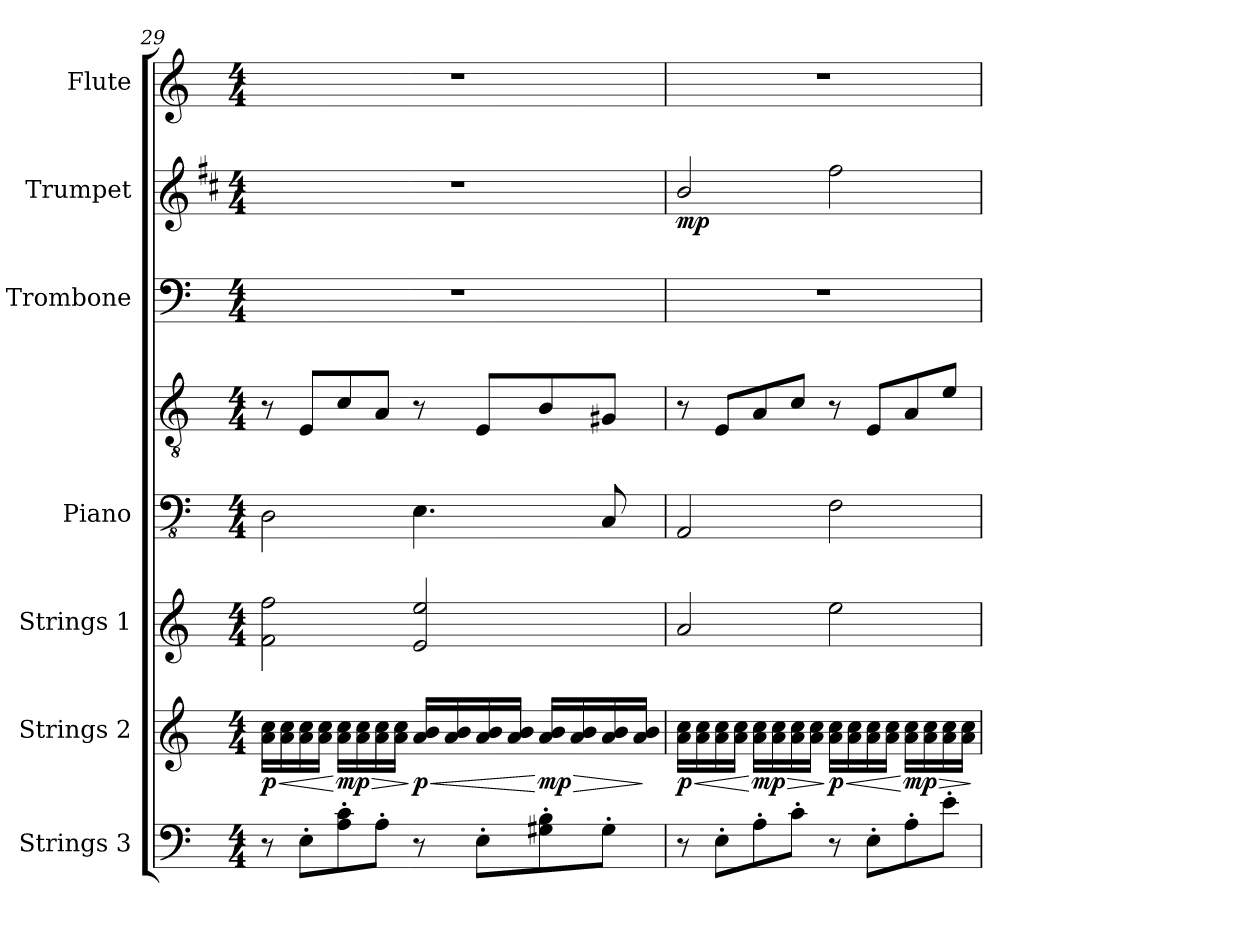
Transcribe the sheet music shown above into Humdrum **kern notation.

**kern	**kern	**dynam	**kern	**kern	**kern	**kern	**kern	**dynam	**kern
*part7	*part6	*part6	*part5	*part4	*part4	*part3	*part2	*part2	*part1
*staff8	*staff7	*staff7	*staff6	*staff5	*staff4	*staff3	*staff2	*staff2	*staff1
*I"Strings 3	*I"Strings 2	*	*I"Strings 1	*I"Piano	*	*I"Trombone	*I"Trumpet	*	*I"Flute
*I'St. 3	*I'St. 2	*	*I'St. 1	*I'Pno.	*	*I'Tbn.	*I'Tpt.	*	*I'Fl.
*clefF4	*clefG2	*	*clefG2	*clefFv4	*clefGv2	*clefF4	*clefG2	*	*clefG2
*	*	*	*	*	*	*	*ITrd1c2	*	*
*k[]	*k[]	*	*k[]	*k[]	*k[]	*k[]	*k[]	*	*k[]
*M4/4	*M4/4	*	*M4/4	*M4/4	*M4/4	*M4/4	*M4/4	*	*M4/4
=29	=29	=29	=29	=29	=29	=29	=29	=29	=29
!	!	!LO:HP:b	!	!	!	!	!	!	!
!	!	!LO:DY:n=1:b	!	!	!	!	!	!	!
8r	16a\ 16cc\LL	< p	2f\ 2ff\	2DD\	8r	1r	1r	.	1r
.	16a\ 16cc\	.	.	.	.	.	.	.	.
8E'\L	16a\ 16cc\	.	.	.	8E/L	.	.	.	.
.	16a\ 16cc\JJ	.	.	.	.	.	.	.	.
!	!	!LO:HP:n=1:b	!	!	!	!	!	!	!
!	!	!LO:DY:n=2:b	!	!	!	!	!	!	!
8A\' 8c\'	16a\ 16cc\LL	[ > mp	.	.	8c/	.	.	.	.
.	16a\ 16cc\	.	.	.	.	.	.	.	.
8A'\J	16a\ 16cc\	.	.	.	8A/J	.	.	.	.
.	16a\ 16cc\JJ	.	.	.	.	.	.	.	.
!	!	!LO:HP:n=1:b	!	!	!	!	!	!	!
!	!	!LO:DY:n=3:b	!	!	!	!	!	!	!
8r	16a/ 16b/LL	] < p	2e/ 2ee/	4.EE\	8r	.	.	.	.
.	16a/ 16b/	.	.	.	.	.	.	.	.
8E'\L	16a/ 16b/	.	.	.	8E/L	.	.	.	.
.	16a/ 16b/JJ	.	.	.	.	.	.	.	.
!	!	!LO:HP:n=1:b	!	!	!	!	!	!	!
!	!	!LO:DY:n=4:b	!	!	!	!	!	!	!
8G#X\' 8B\'	16a/ 16b/LL	[ > mp	.	.	8B/	.	.	.	.
.	16a/ 16b/	.	.	.	.	.	.	.	.
8G#'\J	16a/ 16b/	.	.	8CC/	8G#X/J	.	.	.	.
.	16a/ 16b/JJ	.	.	.	.	.	.	.	.
.	.	]	.	.	.	.	.	.	.
!!LO:LB:g=z
=30	=30	=30	=30	=30	=30	=30	=30	=30	=30
!	!	!LO:HP:b	!	!	!	!	!	!	!
!	!	!LO:DY:n=1:b	!	!	!	!	!	!LO:DY:b	!
8r	16a\ 16cc\LL	< p	2a/	2AAA/	8r	1r	2a/	mp	1r
.	16a\ 16cc\	.	.	.	.	.	.	.	.
8E'\L	16a\ 16cc\	.	.	.	8E/L	.	.	.	.
.	16a\ 16cc\JJ	.	.	.	.	.	.	.	.
!	!	!LO:HP:n=1:b	!	!	!	!	!	!	!
!	!	!LO:DY:n=2:b	!	!	!	!	!	!	!
8A'\	16a\ 16cc\LL	[ > mp	.	.	8A/	.	.	.	.
.	16a\ 16cc\	.	.	.	.	.	.	.	.
8c'\J	16a\ 16cc\	.	.	.	8c/J	.	.	.	.
.	16a\ 16cc\JJ	.	.	.	.	.	.	.	.
!	!	!LO:HP:n=1:b	!	!	!	!	!	!	!
!	!	!LO:DY:n=3:b	!	!	!	!	!	!	!
8r	16a\ 16cc\LL	] < p	2ee\	2FF\	8r	.	2ee\	.	.
.	16a\ 16cc\	.	.	.	.	.	.	.	.
8E'\L	16a\ 16cc\	.	.	.	8E/L	.	.	.	.
.	16a\ 16cc\JJ	.	.	.	.	.	.	.	.
!	!	!LO:HP:n=1:b	!	!	!	!	!	!	!
!	!	!LO:DY:n=4:b	!	!	!	!	!	!	!
8A'\	16a\ 16cc\LL	[ > mp	.	.	8A/	.	.	.	.
.	16a\ 16cc\	.	.	.	.	.	.	.	.
8e'\J	16a\ 16cc\	.	.	.	8e/J	.	.	.	.
.	16a\ 16cc\JJ	.	.	.	.	.	.	.	.
.	.	]	.	.	.	.	.	.	.
=	=	=	=	=	=	=	=	=	=
*-	*-	*-	*-	*-	*-	*-	*-	*-	*-
